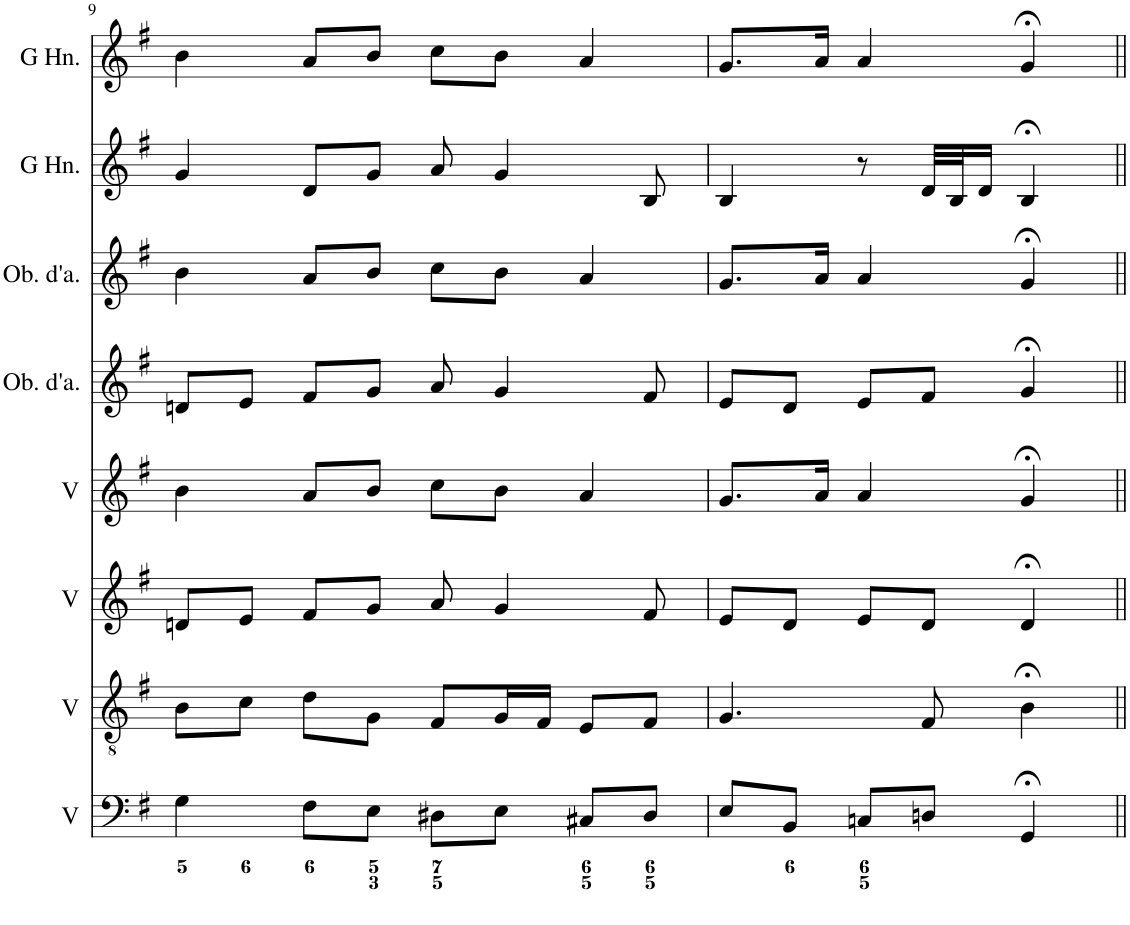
**kern	**kern	**kern	**kern	**kern	**kern	**kern	**kern
*part8	*part7	*part6	*part5	*part4	*part3	*part2	*part1
*staff8	*staff7	*staff6	*staff5	*staff4	*staff3	*staff2	*staff1
*I"Voice	*I"Voice	*I"Voice	*I"Voice	*I"Oboe d'amore	*I"Oboe d'amore	*I"Horn in G	*I"Horn in G
*I'V	*I'V	*I'V	*I'V	*I'Ob. d'a.	*I'Ob. d'a.	*	*
!!LO:PB:g=z
*clefF4	*clefGv2	*clefG2	*clefG2	*clefG2	*clefG2	*clefG2	*clefG2
*	*	*	*	*	*	*ITrd3c5	*ITrd3c5
*k[f#]	*k[f#]	*k[f#]	*k[f#]	*k[f#]	*k[f#]	*k[f#]	*k[f#]
*M4/4	*M4/4	*M4/4	*M4/4	*M4/4	*M4/4	*M4/4	*M4/4
=9	=9	=9	=9	=9	=9	=9	=9
4G\	8B\L	8dn/L	4b\	8dn/L	4b\	4g/	4b\
.	8c\J	8e/J	.	8e/J	.	.	.
8F#\L	8d\L	8f#/L	8a/L	8f#/L	8a/L	8d/L	8a/L
8E\J	8G\J	8g/J	8b/J	8g/J	8b/J	8g/J	8b/J
8D#X\L	8F#/L	8a/	8cc\L	8a/	8cc\L	8a/	8cc\L
8E\J	16G/L	4g/	8b\J	4g/	8b\J	4g/	8b\J
.	16F#/JJ	.	.	.	.	.	.
8C#X/L	8E/L	.	4a/	.	4a/	.	4a/
8D#/J	8F#/J	8f#/	.	8f#/	.	8B/	.
=10	=10	=10	=10	=10	=10	=10	=10
8E/L	4.G/	8e/L	8.g/L	8e/L	8.g/L	4B/	8.g/L
8BB/J	.	8d/J	.	8d/J	.	.	.
.	.	.	16a/Jk	.	16a/Jk	.	16a/Jk
8Cn/L	.	8e/L	4a/	8e/L	4a/	8r	4a/
8Dn/J	8F#/	8d/J	.	8f#/J	.	32d/LLL	.
.	.	.	.	.	.	32B/J	.
.	.	.	.	.	.	16d/JJ	.
4GG;</	4B;<\	4d;</	4g;</	4g;</	4g;</	4B;</	4g;</
=||	=||	=||	=||	=||	=||	=||	=||
*-	*-	*-	*-	*-	*-	*-	*-
